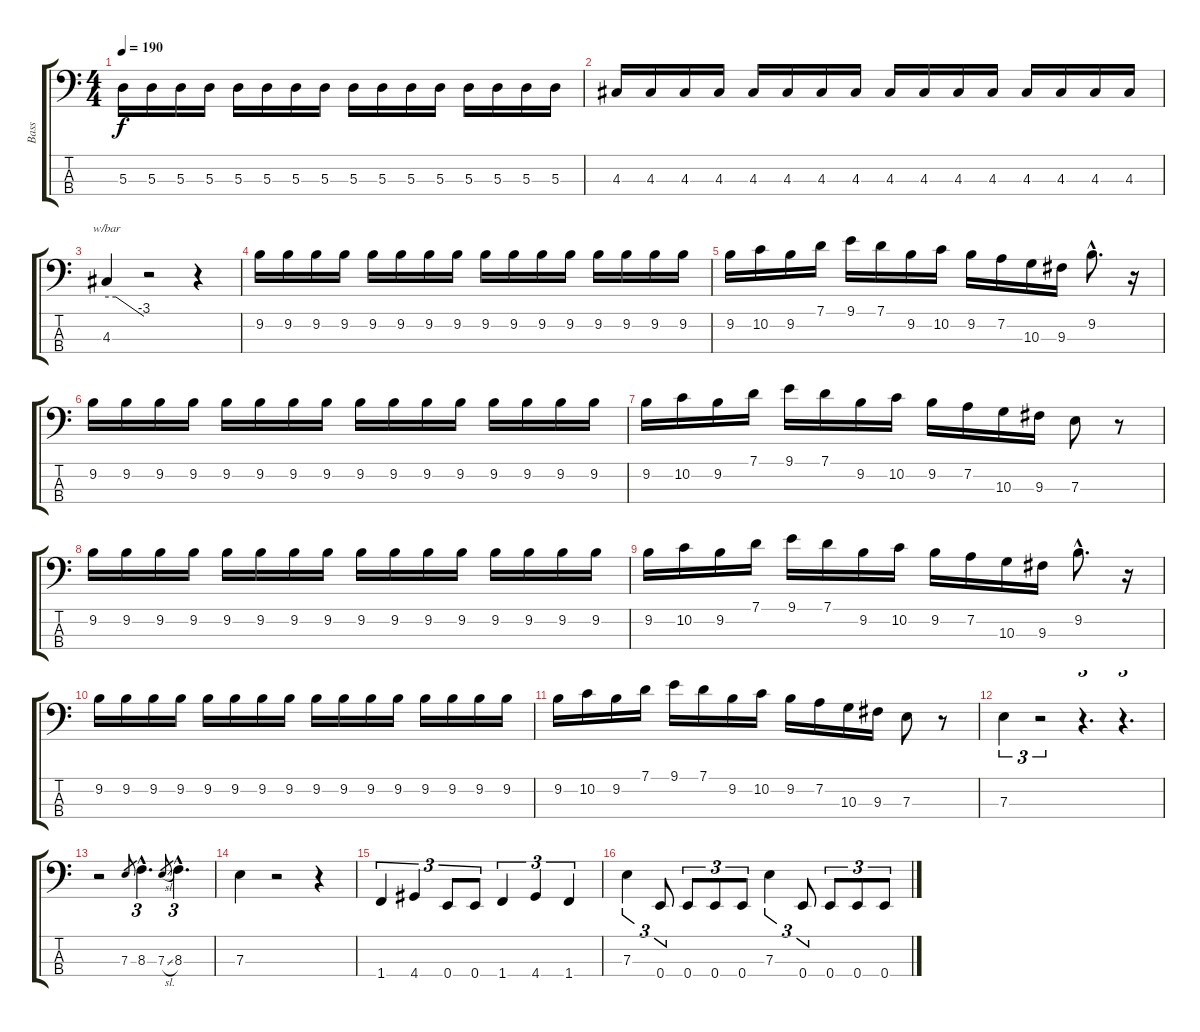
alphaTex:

\track ("Bass" "Bass") {instrument electricbassfinger}
\staff {score tabs}
\tuning (G2 D2 A1 E1) {hide}
\ts (4 4)
\tempo 190
\clef f4
\ks c
5.3.16{dy f} 5.3.16 5.3.16 5.3.16 5.3.16 5.3.16 5.3.16 5.3.16 5.3.16 5.3.16 5.3.16 5.3.16 5.3.16 5.3.16 5.3.16 5.3.16 |
4.3.16 4.3.16 4.3.16 4.3.16 4.3.16 4.3.16 4.3.16 4.3.16 4.3.16 4.3.16 4.3.16 4.3.16 4.3.16 4.3.16 4.3.16 4.3.16 |
4.3.4{tbe (custom default 0 0 15 0 60 -12)} r.2 r.4 |
9.2.16 9.2.16 9.2.16 9.2.16 9.2.16 9.2.16 9.2.16 9.2.16 9.2.16 9.2.16 9.2.16 9.2.16 9.2.16 9.2.16 9.2.16 9.2.16 |
9.2.16 10.2.16 9.2.16 7.1.16 9.1.16 7.1.16 9.2.16 10.2.16 9.2.16 7.2.16 10.3.16 9.3.16 9.2{hac}.8{d} r.16 |
9.2.16 9.2.16 9.2.16 9.2.16 9.2.16 9.2.16 9.2.16 9.2.16 9.2.16 9.2.16 9.2.16 9.2.16 9.2.16 9.2.16 9.2.16 9.2.16 |
9.2.16 10.2.16 9.2.16 7.1.16 9.1.16 7.1.16 9.2.16 10.2.16 9.2.16 7.2.16 10.3.16 9.3.16 7.3.8 r.8 |
9.2.16 9.2.16 9.2.16 9.2.16 9.2.16 9.2.16 9.2.16 9.2.16 9.2.16 9.2.16 9.2.16 9.2.16 9.2.16 9.2.16 9.2.16 9.2.16 |
9.2.16 10.2.16 9.2.16 7.1.16 9.1.16 7.1.16 9.2.16 10.2.16 9.2.16 7.2.16 10.3.16 9.3.16 9.2{hac}.8{d} r.16 |
9.2.16 9.2.16 9.2.16 9.2.16 9.2.16 9.2.16 9.2.16 9.2.16 9.2.16 9.2.16 9.2.16 9.2.16 9.2.16 9.2.16 9.2.16 9.2.16 |
9.2.16 10.2.16 9.2.16 7.1.16 9.1.16 7.1.16 9.2.16 10.2.16 9.2.16 7.2.16 10.3.16 9.3.16 7.3.8 r.8 |
7.3.4{tu (3 2)} r.2{tu (3 2)} r.4{d tu (3 2)} r.4{d tu (3 2)} |
r.2 7.3.8{gr} 8.3{hac}.4{d tu (3 2)} 7.3{sl}.8{gr} 8.3{hac}.4{d tu (3 2)} |
7.3.4 r.2 r.4 |
1.4.4{tu (3 2)} 4.4.4{tu (3 2)} 0.4.8{tu (3 2)} 0.4.8{tu (3 2)} 1.4.4{tu (3 2)} 4.4.4{tu (3 2)} 1.4.4{tu (3 2)} |
7.3.4{tu (3 2)} 0.4.8{tu (3 2)} 0.4.8{tu (3 2)} 0.4.8{tu (3 2)} 0.4.8{tu (3 2)} 7.3.4{tu (3 2)} 0.4.8{tu (3 2)} 0.4.8{tu (3 2)} 0.4.8{tu (3 2)} 0.4.8{tu (3 2)}
